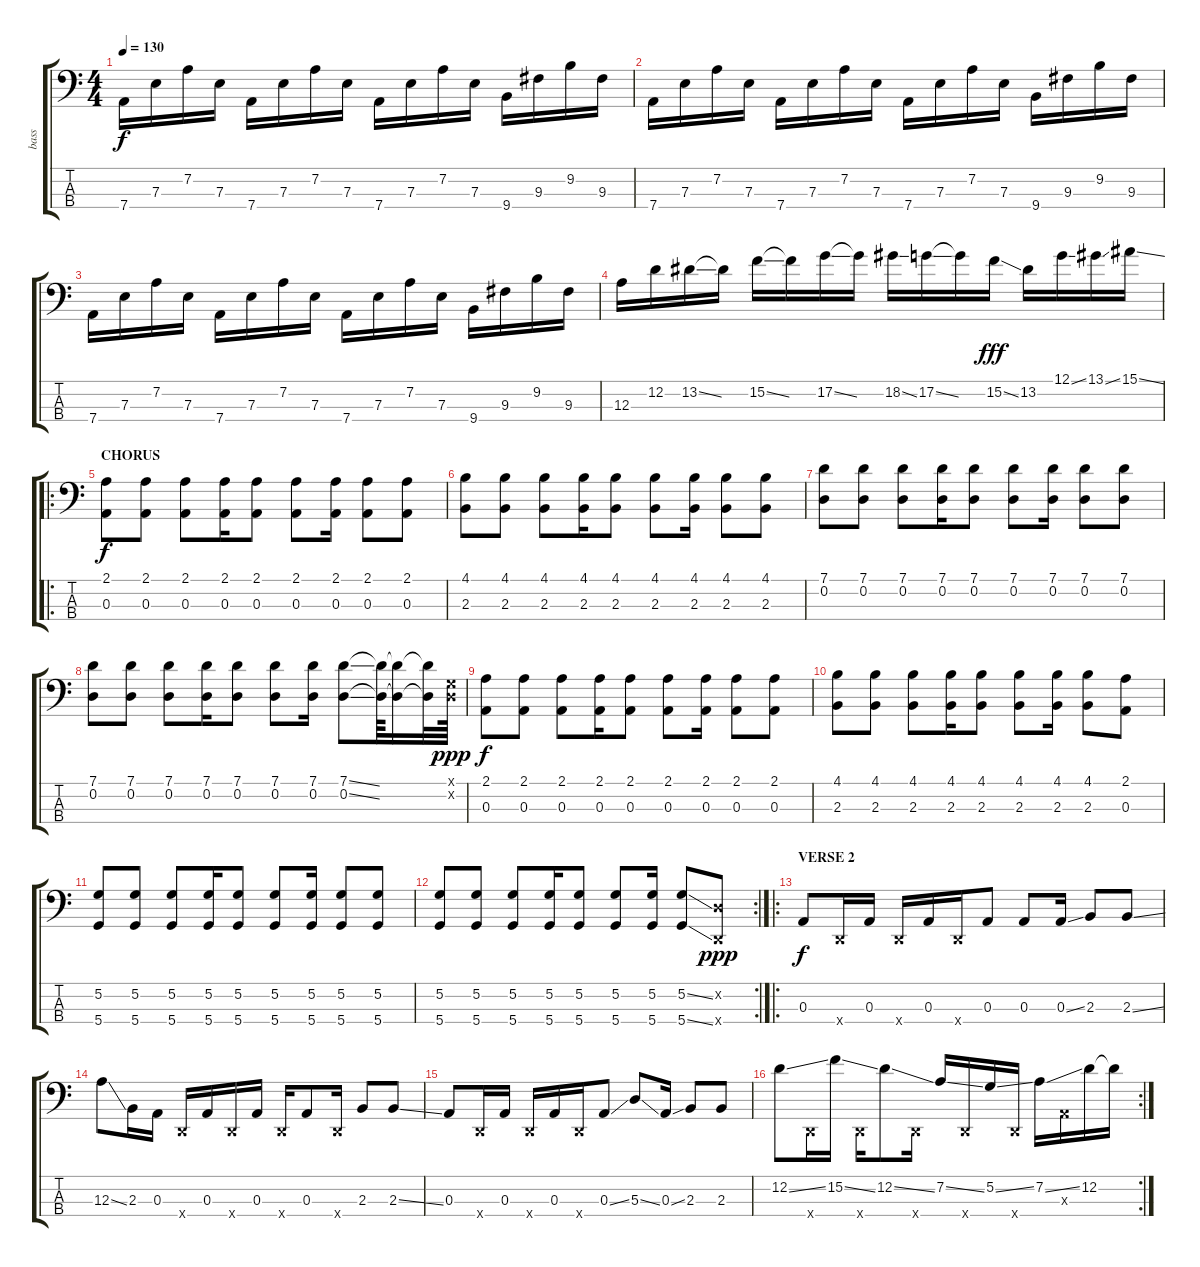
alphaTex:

\track ("bass" "bass") {instrument electricbasspick}
\staff {score tabs}
\tuning (G2 D2 A1 D1) {hide}
\ts (4 4)
\tempo 130
\clef f4
\ks c
7.4.16{dy f instrument electricbasspick} 7.3.16 7.2.16 7.3.16 7.4.16 7.3.16 7.2.16 7.3.16 7.4.16 7.3.16 7.2.16 7.3.16 9.4.16 9.3.16 9.2.16 9.3.16 |
7.4.16{instrument electricbasspick} 7.3.16 7.2.16 7.3.16 7.4.16 7.3.16 7.2.16 7.3.16 7.4.16 7.3.16 7.2.16 7.3.16 9.4.16 9.3.16 9.2.16 9.3.16 |
7.4.16{instrument electricbasspick} 7.3.16 7.2.16 7.3.16 7.4.16 7.3.16 7.2.16 7.3.16 7.4.16 7.3.16 7.2.16 7.3.16 9.4.16 9.3.16 9.2.16 9.3.16 |
12.3.16 12.2.16 13.2{ss}.16 13.2{t}.16 15.2{ss}.16 15.2{t}.16 17.2{ss}.16 17.2{t}.16 18.2{ss}.16 17.2{ss}.16 17.2{t}.16{volume 16 instrument electricbasspick} 15.2{ss}.16{dy fff} 13.2.16 12.1{ss}.16 13.1{ss}.16 15.1{ss}.16 |
\ro
\section ("" "CHORUS")
(2.1 0.3).8{dy f instrument electricbasspick} (2.1 0.3).8 (2.1 0.3).8 (2.1 0.3).16 (2.1 0.3).8 (2.1 0.3).8 (2.1 0.3).16 (2.1 0.3).8 (2.1 0.3).8 |
(4.1 2.3).8 (4.1 2.3).8 (4.1 2.3).8 (4.1 2.3).16 (4.1 2.3).8 (4.1 2.3).8 (4.1 2.3).16 (4.1 2.3).8 (4.1 2.3).8 |
(7.1 0.2).8 (7.1 0.2).8 (7.1 0.2).8 (7.1 0.2).16 (7.1 0.2).8 (7.1 0.2).8 (7.1 0.2).16 (7.1 0.2).8 (7.1 0.2).8 |
(7.1 0.2).8 (7.1 0.2).8 (7.1 0.2).8 (7.1 0.2).16 (7.1 0.2).8 (7.1 0.2).8 (7.1 0.2).16 (7.1{ss} 0.2{ss}).8 (7.1{t} 0.2{t}).64 (7.1{t} 0.2{t}).16 (7.1{t} 0.2{t}).32 (0.1{x} 0.2{x}).64{dy ppp} |
(2.1 0.3).8{dy f} (2.1 0.3).8 (2.1 0.3).8 (2.1 0.3).16 (2.1 0.3).8 (2.1 0.3).8 (2.1 0.3).16 (2.1 0.3).8 (2.1 0.3).8 |
(4.1 2.3).8 (4.1 2.3).8 (4.1 2.3).8 (4.1 2.3).16 (4.1 2.3).8 (4.1 2.3).8 (4.1 2.3).16 (4.1 2.3).8 (2.1 0.3).8 |
(5.2 5.4).8 (5.2 5.4).8 (5.2 5.4).8 (5.2 5.4).16 (5.2 5.4).8 (5.2 5.4).8 (5.2 5.4).16 (5.2 5.4).8 (5.2 5.4).8 |
\rc 2
(5.2 5.4).8 (5.2 5.4).8 (5.2 5.4).8 (5.2 5.4).16 (5.2 5.4).8 (5.2 5.4).8 (5.2 5.4).16 (5.2{ss} 5.4{ss}).8 (0.2{x} 0.4{x}).8{dy ppp} |
\ro
\section ("" "VERSE 2")
0.3.8{dy f instrument slapbass2} 0.4{x}.16 0.3.16 0.4{x}.16 0.3.16 0.4{x}.16 0.3.8 0.3.8 0.3{ss}.16 2.3.8 2.3{ss}.8 |
12.3{ss}.8 2.3.16 0.3.16 0.4{x}.16 0.3.16 0.4{x}.16 0.3.16 0.4{x}.16 0.3.8 0.4{x}.16 2.3.8 2.3{ss}.8 |
0.3.8 0.4{x}.16 0.3.16 0.4{x}.16 0.3.16 0.4{x}.16 0.3{ss}.8 5.3{ss}.8 0.3{ss}.16 2.3.8 2.3.8 |
\rc 2
12.2{ss}.8 0.4{x}.16 15.2{ss}.16 0.4{x}.16 12.2{ss}.8 0.4{x}.16 7.2{ss}.16 0.4{x}.16 5.2{ss}.16 0.4{x}.16 7.2{ss}.16 0.3{x}.16 12.2.16 12.2{t}.16
